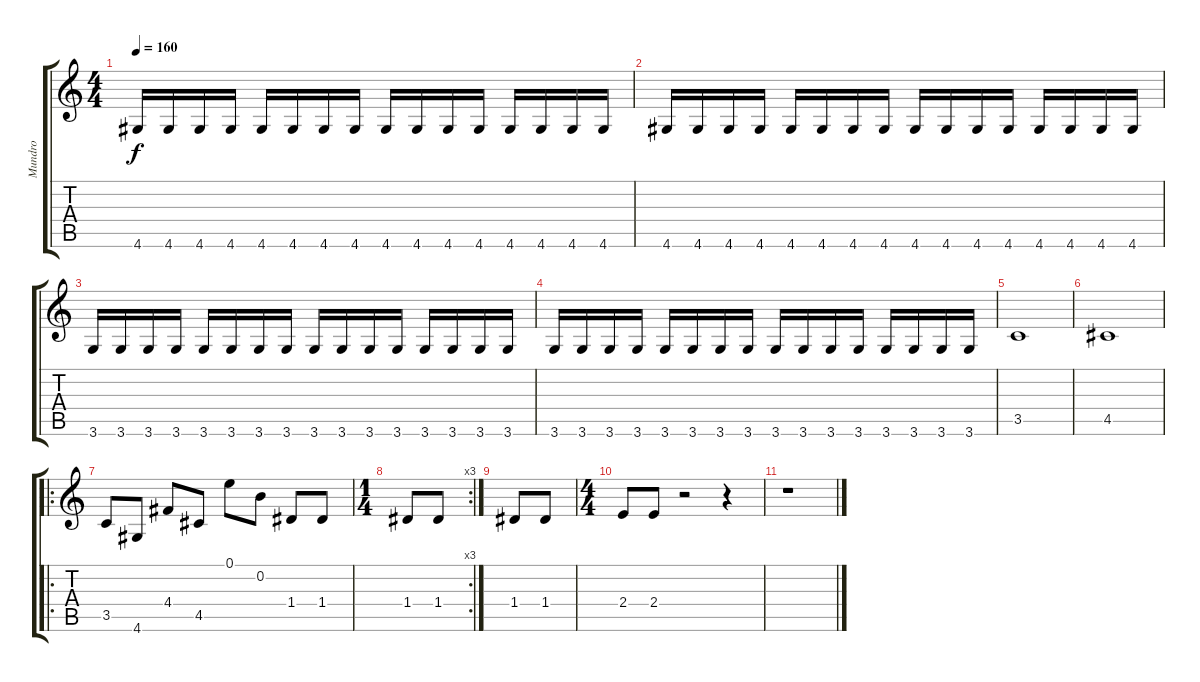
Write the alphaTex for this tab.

\track ("Mundro" "Mundro") {instrument distortionguitar}
\staff {score tabs}
\tuning (E4 B3 G3 D3 A2 E2) {hide}
\ts (4 4)
\tempo 160
\clef g2
\ks c
4.6.16{dy f} 4.6.16 4.6.16 4.6.16 4.6.16 4.6.16 4.6.16 4.6.16 4.6.16 4.6.16 4.6.16 4.6.16 4.6.16 4.6.16 4.6.16 4.6.16 |
4.6.16 4.6.16 4.6.16 4.6.16 4.6.16 4.6.16 4.6.16 4.6.16 4.6.16 4.6.16 4.6.16 4.6.16 4.6.16 4.6.16 4.6.16 4.6.16 |
3.6.16 3.6.16 3.6.16 3.6.16 3.6.16 3.6.16 3.6.16 3.6.16 3.6.16 3.6.16 3.6.16 3.6.16 3.6.16 3.6.16 3.6.16 3.6.16 |
3.6.16 3.6.16 3.6.16 3.6.16 3.6.16 3.6.16 3.6.16 3.6.16 3.6.16 3.6.16 3.6.16 3.6.16 3.6.16 3.6.16 3.6.16 3.6.16 |
3.5.1 |
4.5.1 |
\ro
3.5.8 4.6.8 4.4.8 4.5.8 0.1.8 0.2.8 1.4.8 1.4.8 |
\rc 3
\ts (1 4)
1.4.8 1.4.8 |
1.4.8 1.4.8 |
\ts (4 4)
2.4.8 2.4.8 r.2 r.4 |
r.1
